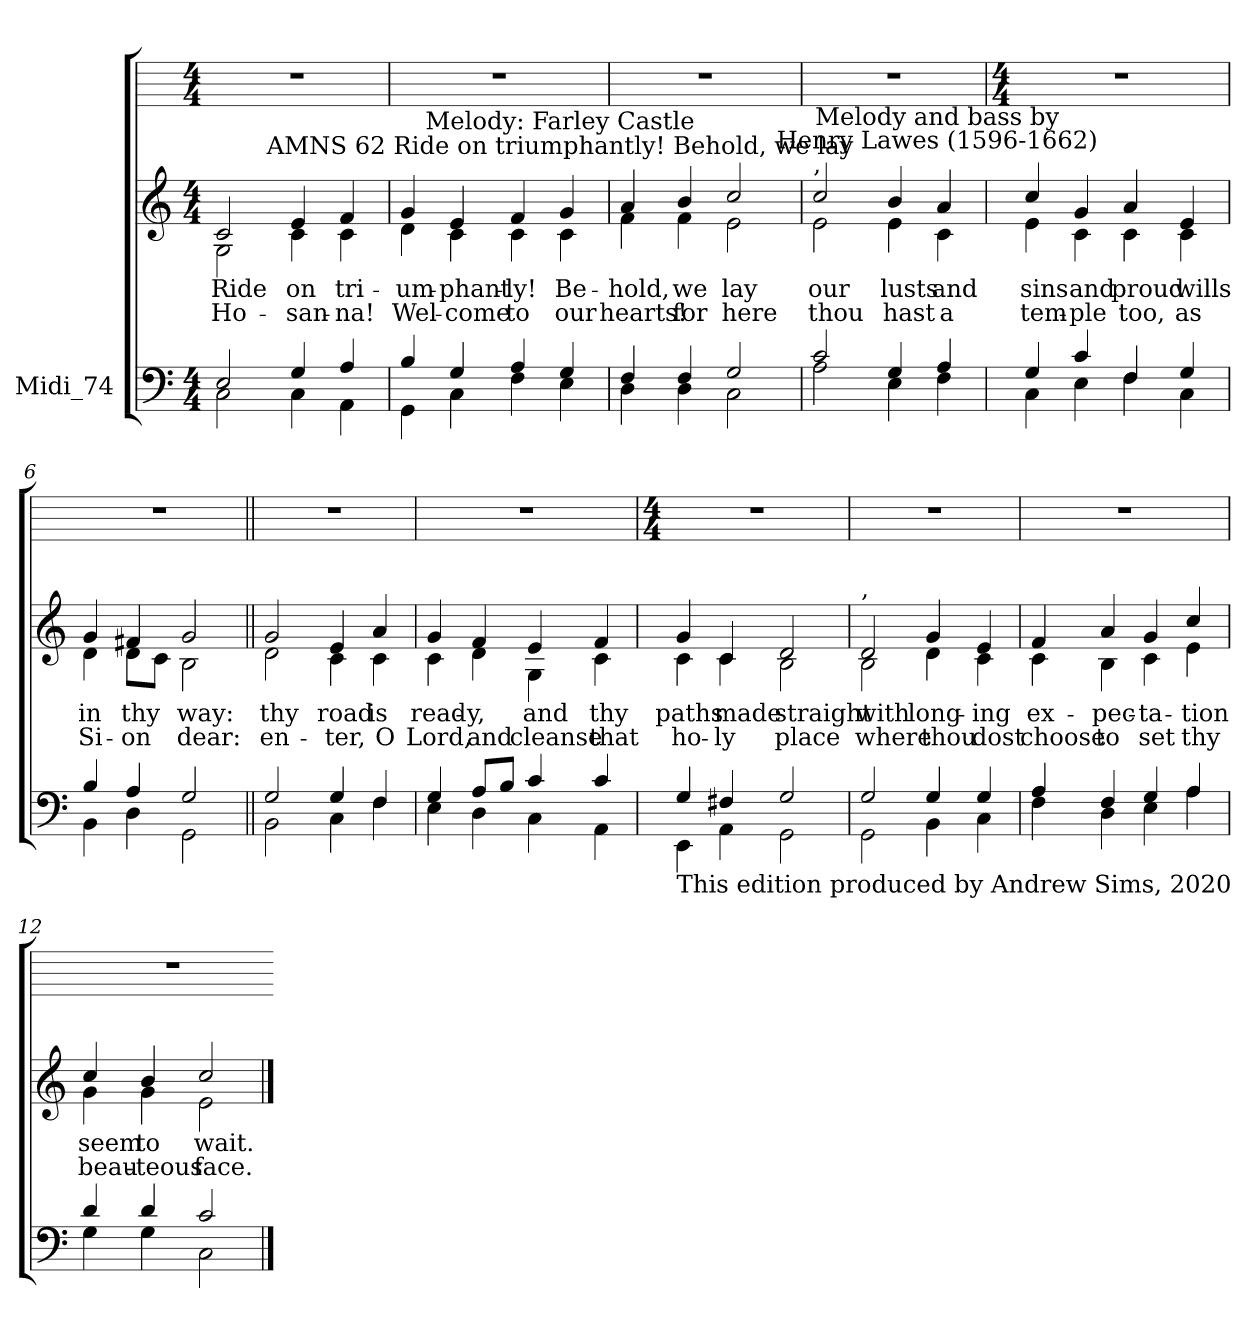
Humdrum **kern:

**kern	**kern	**text	**text	**kern
*part3	*part2	*part2	*part2	*part1
*staff3	*staff2	*staff2	*staff2	*staff1
*I"Midi_74	*	*	*	*
*clefF4	*clefG2	*	*	*
*k[]	*k[]	*	*	*
*C:	*C:	*	*	*
*M4/4	*M4/4	*	*	*M4/4
=1	=1	=1	=1	=1
*^	*	*	*	*
!	!	!LO:TX:a:cj:t=Adapted from\nJeremy Taylor (1613-1667)	!	!	!
!	!	!	!LO:LY:b	!LO:LY:b	!
*	*	*^	*	*	*
2E/	2C\	2c/	2G\	Ride	Ho-	1r
!	!	!	!	!LO:LY:b	!LO:LY:b	!
4G/	4C\	4e/	4c\	-on	san-	.
!	!	!	!	!LO:LY:b	!LO:LY:b	!
4A/	4AA\	4f/	4c\	-tri-	-na!	.
=2	=2	=2	=2	=2	=2	=2
!	!	!	!	!LO:LY:b	!LO:LY:b	!
4B/	4GG\	4g/	4d\	um-	-Wel-	1r
!	!	!	!	!LO:LY:b	!LO:LY:b	!
4G/	4C\	4e/	4c\	-phant-	-come	.
!	!	!	!	!LO:LY:b	!LO:LY:b	!
4A/	4F\	4f/	4c\	ly!	to	.
!	!	!LO:TX:a:cj:t=AMNS 62 Ride on triumphantly! Behold, we lay	!	!	!	!
!	!	!LO:TX:a:cj:t=Melody&colon; Farley Castle	!	!	!	!
!	!	!	!	!LO:LY:b	!LO:LY:b	!
4G/	4E\	4g/	4c\	Be-	-our	.
=3	=3	=3	=3	=3	=3	=3
!	!	!	!	!LO:LY:b	!LO:LY:b	!
4F/	4D\	4a/	4f\	hold,	hearts!	1r
!	!	!	!	!LO:LY:b	!LO:LY:b	!
4F/	4D\	4b/	4f\	we	for	.
!	!	!	!	!LO:LY:b	!LO:LY:b	!
2G/	2C\	2cc/	2e\	lay	here	.
=4	=4	=4	=4	=4	=4	=4
!	!	!LO:TX:a:t=,	!	!	!	!
!	!	!	!	!LO:LY:b	!LO:LY:b	!
2c/	2A\	2cc/	2e\	our	thou	1r
!	!	!	!	!LO:LY:b	!LO:LY:b	!
4G/	4E\	4b/	4e\	lusts	hast	.
!	!	!LO:TX:a:cj:t=Melody and bass by\nHenry Lawes (1596-1662)	!	!	!	!
!	!	!	!	!LO:LY:b	!LO:LY:b	!
4A/	4F\	4a/	4c\	and	a	.
!!LO:LB:g=z
=5	=5	=5	=5	=5	=5	=5
*	*	*	*	*	*	*M4/4
!	!	!	!	!LO:LY:b	!LO:LY:b	!
4G/	4C\	4cc/	4e\	sins	tem-	1r
!	!	!	!	!LO:LY:b	!LO:LY:b	!
4c/	4E\	4g/	4c\	-and	ple	.
!	!	!	!	!LO:LY:b	!LO:LY:b	!
4F/	4F\	4a/	4c\	proud	too,	.
!	!	!	!	!LO:LY:b	!LO:LY:b	!
4G/	4C\	4e/	4c\	wills	as	.
=6	=6	=6	=6	=6	=6	=6
!	!	!	!	!LO:LY:b	!LO:LY:b	!
4B/	4BB\	4g/	4d\	in	Si-	1r
!	!	!	!	!LO:LY:b	!LO:LY:b	!
4A/	4D\	4f#X/	8d\L	-thy	on	.
.	.	.	8c\J	.	.	.
!	!	!	!	!LO:LY:b	!LO:LY:b	!
2G/	2GG\	2g/	2B\	way:	dear:	.
=7||	=7||	=7||	=7||	=7||	=7||	=7||
!	!	!	!	!LO:LY:b	!LO:LY:b	!
2G/	2BB\	2g/	2d\	thy	en-	1r
!	!	!	!	!LO:LY:b	!LO:LY:b	!
4G/	4C\	4e/	4c\	-road	ter,	.
!	!	!	!	!LO:LY:b	!LO:LY:b	!
4F/	4F\	4a/	4c\	is	O	.
=8	=8	=8	=8	=8	=8	=8
!	!	!	!	!LO:LY:b	!LO:LY:b	!
4G/	4E\	4g/	4c\	read-	-Lord,	1r
!	!	!	!	!LO:LY:b	!LO:LY:b	!
8A/L	4D\	4f/	4d\	y,	and	.
8B/J	.	.	.	.	.	.
!	!	!	!	!LO:LY:b	!LO:LY:b	!
4c/	4C\	4e/	4G\	and	cleanse	.
!	!	!	!	!LO:LY:b	!LO:LY:b	!
4c/	4AA\	4f/	4c\	thy	that	.
!!LO:LB:g=z
=9	=9	=9	=9	=9	=9	=9
*	*	*	*	*	*	*M4/4
!LO:TX:b:t=This edition produced by Andrew Sims, 2020	!	!	!	!	!	!
!	!	!	!	!LO:LY:b	!LO:LY:b	!
4G/	4EE\	4g/	4c\	paths	ho-	1r
!	!	!	!	!LO:LY:b	!LO:LY:b	!
4F#X/	4AA\	4c/	4c\	-made	ly	.
!	!	!	!	!LO:LY:b	!LO:LY:b	!
2G/	2GG\	2d/	2B\	straight	place	.
=10	=10	=10	=10	=10	=10	=10
!	!	!LO:TX:a:t=,	!	!	!	!
!	!	!	!	!LO:LY:b	!LO:LY:b	!
2G/	2GG\	2d/	2B\	with	where	1r
!	!	!	!	!LO:LY:b	!LO:LY:b	!
4G/	4BB\	4g/	4d\	long-	-thou	.
!	!	!	!	!LO:LY:b	!LO:LY:b	!
4G/	4C\	4e/	4c\	ing	dost	.
=11	=11	=11	=11	=11	=11	=11
!	!	!	!	!LO:LY:b	!LO:LY:b	!
4A/	4F\	4f/	4c\	ex-	-choose	1r
!	!	!	!	!LO:LY:b	!LO:LY:b	!
4F/	4D\	4a/	4B\	pec-	-to	.
!	!	!	!	!LO:LY:b	!LO:LY:b	!
4G/	4E\	4g/	4c\	ta-	-set	.
!	!	!	!	!LO:LY:b	!LO:LY:b	!
4A/	4A\	4cc/	4e\	tion	thy	.
=12	=12	=12	=12	=12	=12	=12
!	!	!	!	!LO:LY:b	!LO:LY:b	!
4d/	4G\	4cc/	4g\	seem	beau-	1r
!	!	!	!	!LO:LY:b	!LO:LY:b	!
4d/	4G\	4b/	4g\	-to	teous	.
!	!	!	!	!LO:LY:b	!LO:LY:b	!
2c/	2C\	2cc/	2e\	wait.	face.	.
*v	*v	*	*	*	*	*
*	*v	*v	*	*	*
==	==	=	=	=
*-	*-	*-	*-	*-
